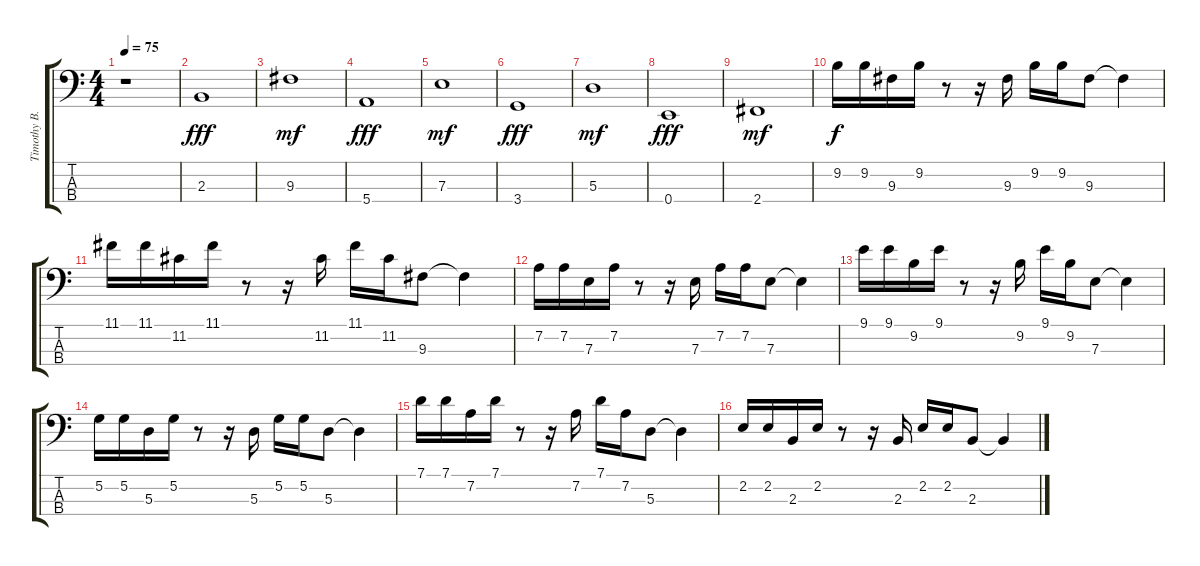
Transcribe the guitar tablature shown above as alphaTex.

\track ("Timothy B. Schmit" "Timothy B.") {instrument electricbassfinger}
\staff {score tabs}
\tuning (G2 D2 A1 E1) {hide}
\ts (4 4)
\tempo 75
\clef f4
\ks c
r.1{dy fff} |
2.3.1 |
9.3.1{dy mf} |
5.4.1{dy fff} |
7.3.1{dy mf} |
3.4.1{dy fff} |
5.3.1{dy mf} |
0.4.1{dy fff} |
2.4.1{dy mf} |
9.2.16{dy f} 9.2.16 9.3.16 9.2.16 r.8 r.16 9.3.16 9.2.16 9.2.16 9.3.8 9.3{t}.4 |
11.1.16 11.1.16 11.2.16 11.1.16 r.8 r.16 11.2.16 11.1.16 11.2.16 9.3.8 9.3{t}.4 |
7.2.16 7.2.16 7.3.16 7.2.16 r.8 r.16 7.3.16 7.2.16 7.2.16 7.3.8 7.3{t}.4 |
9.1.16 9.1.16 9.2.16 9.1.16 r.8 r.16 9.2.16 9.1.16 9.2.16 7.3.8 7.3{t}.4 |
5.2.16 5.2.16 5.3.16 5.2.16 r.8 r.16 5.3.16 5.2.16 5.2.16 5.3.8 5.3{t}.4 |
7.1.16 7.1.16 7.2.16 7.1.16 r.8 r.16 7.2.16 7.1.16 7.2.16 5.3.8 5.3{t}.4 |
2.2.16 2.2.16 2.3.16 2.2.16 r.8 r.16 2.3.16 2.2.16 2.2.16 2.3.8 2.3{t}.4
